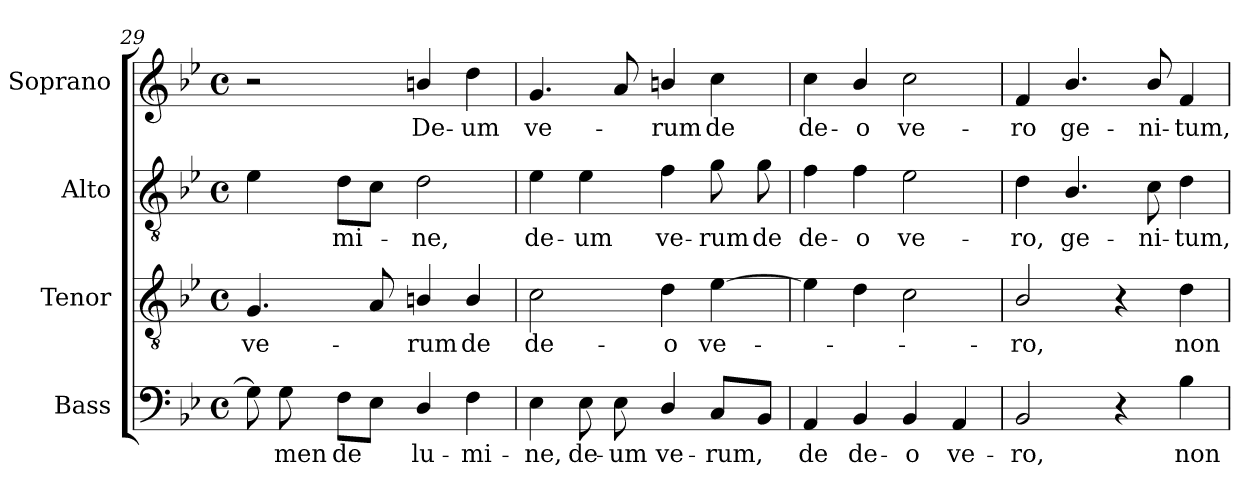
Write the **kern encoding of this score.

**kern	**text	**kern	**text	**kern	**text	**kern	**text
*part4	*part4	*part3	*part3	*part2	*part2	*part1	*part1
*staff4	*staff4	*staff3	*staff3	*staff2	*staff2	*staff1	*staff1
*I"Bass	*	*I"Tenor	*	*I"Alto	*	*I"Soprano	*
*I'B.	*	*I'T.	*	*I'A.	*	*I'S.	*
*clefF4	*	*clefGv2	*	*clefGv2	*	*clefG2	*
*	*	*ITrd7c12	*	*ITrd7c12	*	*	*
*k[b-e-]	*	*k[b-e-]	*	*k[b-e-]	*	*k[b-e-]	*
*B-:	*	*B-:	*	*B-:	*	*B-:	*
*M4/4	*	*M4/4	*	*M4/4	*	*M4/4	*
*met(c)	*	*met(c)	*	*met(c)	*	*met(c)	*
=29	=29	=29	=29	=29	=29	=29	=29
!	!	!	!LO:LY:b:color=#000000	!	!	!	!
8Gi\]	.	4.GGi/	ve-	4E-i\	.	2r	.
!	!LO:LY:b:color=#000000	!	!	!	!	!	!
8Gi\	-men	.	.	.	.	.	.
!	!LO:LY:b:color=#000000	!	!	!	!	!	!
!	!	!	!	!	!LO:LY:b:color=#000000	!	!
8Fi\L	de	.	.	8Di\L	-mi-	.	.
8E-i\J	.	8AAi/	.	8Ci\J	.	.	.
!	!LO:LY:b:color=#000000	!	!	!	!	!	!
!	!	!	!LO:LY:b:color=#000000	!	!	!	!
!	!	!	!	!	!LO:LY:b:color=#000000	!	!
!	!	!	!	!	!	!	!LO:LY:b:color=#000000
4Di/	lu-	4BBni/	-rum	2Di\	-ne,	4bni/	De-
!	!LO:LY:b:color=#000000	!	!	!	!	!	!
!	!	!	!LO:LY:b:color=#000000	!	!	!	!
!	!	!	!	!	!	!	!LO:LY:b:color=#000000
4Fi\	-mi-	4BBi/	de	.	.	4ddi\	-um
!!LO:LB:g=z
=30	=30	=30	=30	=30	=30	=30	=30
!	!LO:LY:b:color=#000000	!	!	!	!	!	!
!	!	!	!LO:LY:b:color=#000000	!	!	!	!
!	!	!	!	!	!LO:LY:b:color=#000000	!	!
!	!	!	!	!	!	!	!LO:LY:b:color=#000000
4E-i\	-ne,	2Ci\	de-	4E-i\	de-	4.gi/	ve-
!	!LO:LY:b:color=#000000	!	!	!	!	!	!
!	!	!	!	!	!LO:LY:b:color=#000000	!	!
8E-i\	de-	.	.	4E-i\	-um	.	.
!	!LO:LY:b:color=#000000	!	!	!	!	!	!
8E-i\	-um	.	.	.	.	8ai/	.
!	!LO:LY:b:color=#000000	!	!	!	!	!	!
!	!	!	!LO:LY:b:color=#000000	!	!	!	!
!	!	!	!	!	!LO:LY:b:color=#000000	!	!
!	!	!	!	!	!	!	!LO:LY:b:color=#000000
4Di/	ve-	4Di\	-o	4Fi\	ve-	4bni/	-rum
!	!LO:LY:b:color=#000000	!	!	!	!	!	!
!	!	!	!LO:LY:b:color=#000000	!	!	!	!
!	!	!	!	!	!LO:LY:b:color=#000000	!	!
!	!	!	!	!	!	!	!LO:LY:b:color=#000000
8Ci/L	-rum,	[4E-i\	ve-	8Gi\	-rum	4cci\	de
!	!	!	!	!	!LO:LY:b:color=#000000	!	!
8BB-i/J	.	.	.	8Gi\	de	.	.
=31	=31	=31	=31	=31	=31	=31	=31
!	!LO:LY:b:color=#000000	!	!	!	!	!	!
!	!	!	!	!	!LO:LY:b:color=#000000	!	!
!	!	!	!	!	!	!	!LO:LY:b:color=#000000
4AAi/	de	4E-i\]	.	4Fi\	de-	4cci\	de-
!	!LO:LY:b:color=#000000	!	!	!	!	!	!
!	!	!	!	!	!LO:LY:b:color=#000000	!	!
!	!	!	!	!	!	!	!LO:LY:b:color=#000000
4BB-i/	de-	4Di\	.	4Fi\	-o	4b-i/	-o
!	!LO:LY:b:color=#000000	!	!	!	!	!	!
!	!	!	!	!	!LO:LY:b:color=#000000	!	!
!	!	!	!	!	!	!	!LO:LY:b:color=#000000
4BB-i/	-o	2Ci\	.	2E-i\	ve-	2cci\	ve-
!	!LO:LY:b:color=#000000	!	!	!	!	!	!
4AAi/	ve-	.	.	.	.	.	.
=32	=32	=32	=32	=32	=32	=32	=32
!	!LO:LY:b:color=#000000	!	!	!	!	!	!
!	!	!	!LO:LY:b:color=#000000	!	!	!	!
!	!	!	!	!	!LO:LY:b:color=#000000	!	!
!	!	!	!	!	!	!	!LO:LY:b:color=#000000
2BB-i/	-ro,	2BB-i/	-ro,	4Di\	-ro,	4fi/	-ro
!	!	!	!	!	!LO:LY:b:color=#000000	!	!
!	!	!	!	!	!	!	!LO:LY:b:color=#000000
.	.	.	.	4.BB-i/	ge-	4.b-i/	ge-
4r	.	4r	.	.	.	.	.
!	!	!	!	!	!LO:LY:b:color=#000000	!	!
!	!	!	!	!	!	!	!LO:LY:b:color=#000000
.	.	.	.	8Ci\	-ni-	8b-i/	-ni-
!	!LO:LY:b:color=#000000	!	!	!	!	!	!
!	!	!	!LO:LY:b:color=#000000	!	!	!	!
!	!	!	!	!	!LO:LY:b:color=#000000	!	!
!	!	!	!	!	!	!	!LO:LY:b:color=#000000
4B-i\	non	4Di\	non	4Di\	-tum,	4fi/	-tum,
=	=	=	=	=	=	=	=
*-	*-	*-	*-	*-	*-	*-	*-
